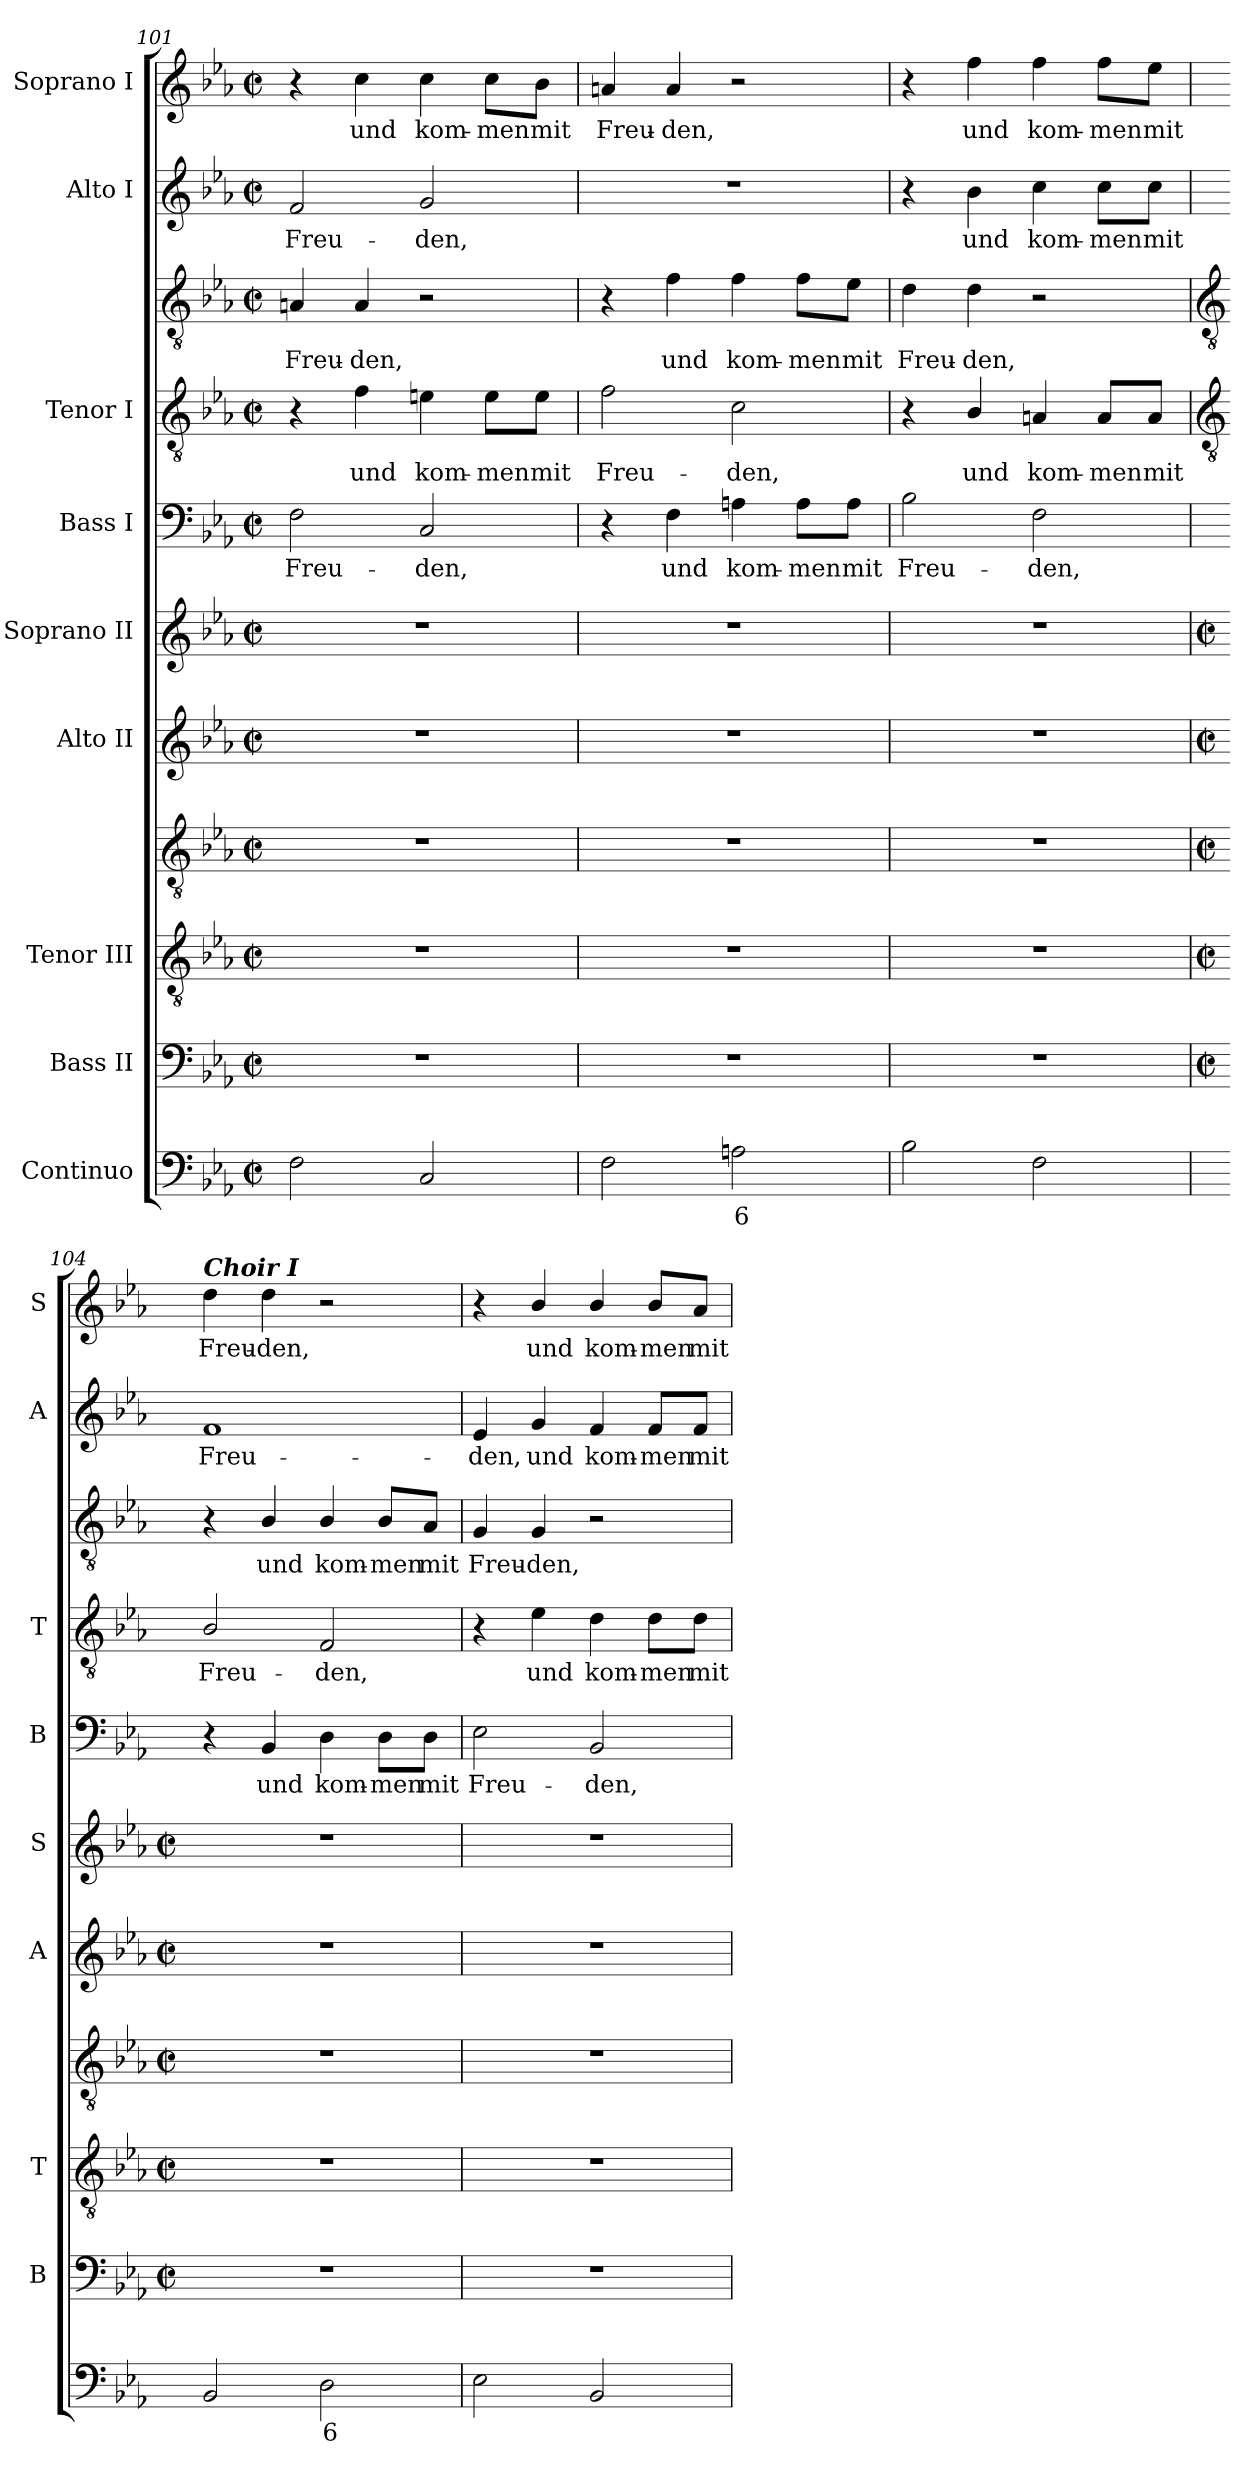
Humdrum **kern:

**kern	**text	**kern	**kern	**kern	**kern	**kern	**kern	**text	**kern	**text	**kern	**text	**kern	**text	**kern	**text
*part9	*part9	*part8	*part7	*part7	*part6	*part5	*part4	*part4	*part3	*part3	*part3	*part3	*part2	*part2	*part1	*part1
*staff11	*staff11	*staff10	*staff9	*staff8	*staff7	*staff6	*staff5	*staff5	*staff4	*staff4	*staff3	*staff3	*staff2	*staff2	*staff1	*staff1
*I"Continuo	*	*I"Bass II	*I"Tenor III	*	*I"Alto II	*I"Soprano II	*I"Bass I	*	*I"Tenor I	*	*	*	*I"Alto I	*	*I"Soprano I	*
*	*	*I'B	*I'T	*	*I'A	*I'S	*I'B	*	*I'T	*	*	*	*I'A	*	*I'S	*
*clefF4	*	*clefF4	*clefGv2	*clefGv2	*clefG2	*clefG2	*clefF4	*	*clefGv2	*	*clefGv2	*	*clefG2	*	*clefG2	*
*k[b-e-a-]	*	*k[b-e-a-]	*k[b-e-a-]	*k[b-e-a-]	*k[b-e-a-]	*k[b-e-a-]	*k[b-e-a-]	*	*k[b-e-a-]	*	*k[b-e-a-]	*	*k[b-e-a-]	*	*k[b-e-a-]	*
*E-:	*	*E-:	*E-:	*E-:	*E-:	*E-:	*E-:	*	*E-:	*	*E-:	*	*E-:	*	*E-:	*
*M2/2	*	*M2/2	*M2/2	*M2/2	*M2/2	*M2/2	*M2/2	*	*M2/2	*	*M2/2	*	*M2/2	*	*M2/2	*
*met(c|)	*	*met(c|)	*met(c|)	*met(c|)	*met(c|)	*met(c|)	*met(c|)	*	*met(c|)	*	*met(c|)	*	*met(c|)	*	*met(c|)	*
=101	=101	=101	=101	=101	=101	=101	=101	=101	=101	=101	=101	=101	=101	=101	=101	=101
!	!	!	!	!	!	!	!	!LO:LY:b	!	!	!	!LO:LY:b	!	!LO:LY:b	!	!
2F\	.	1r	1r	1r	1r	1r	2F	Freu-	4r	.	4An	Freu-	2f	Freu-	4r	.
!	!	!	!	!	!	!	!	!	!	!LO:LY:b	!	!LO:LY:b	!	!	!	!LO:LY:b
.	.	.	.	.	.	.	.	.	4f	und	4A	-den,	.	.	4cc	und
!	!	!	!	!	!	!	!	!LO:LY:b	!	!LO:LY:b	!	!	!	!LO:LY:b	!	!LO:LY:b
2C	.	.	.	.	.	.	2C	-den,	4en	kom-	2r	.	2g	-den,	4cc	kom-
!	!	!	!	!	!	!	!	!	!	!LO:LY:b	!	!	!	!	!	!LO:LY:b
.	.	.	.	.	.	.	.	.	8e\L	-men	.	.	.	.	8cc\L	-men
!	!	!	!	!	!	!	!	!	!	!LO:LY:b	!	!	!	!	!	!LO:LY:b
.	.	.	.	.	.	.	.	.	8e\J	mit	.	.	.	.	8b-\J	mit
=102	=102	=102	=102	=102	=102	=102	=102	=102	=102	=102	=102	=102	=102	=102	=102	=102
!	!	!	!	!	!	!	!	!	!	!LO:LY:b	!	!	!	!	!	!LO:LY:b
2F	.	1r	1r	1r	1r	1r	4r	.	2f	Freu-	4r	.	1r	.	4an	Freu-
!	!	!	!	!	!	!	!	!LO:LY:b	!	!	!	!LO:LY:b	!	!	!	!LO:LY:b
.	.	.	.	.	.	.	4F	und	.	.	4f	und	.	.	4a	-den,
!	!LO:LY:b	!	!	!	!	!	!	!LO:LY:b	!	!LO:LY:b	!	!LO:LY:b	!	!	!	!
2An	6	.	.	.	.	.	4An	kom-	2c	-den,	4f	kom-	.	.	2r	.
!	!	!	!	!	!	!	!	!LO:LY:b	!	!	!	!LO:LY:b	!	!	!	!
.	.	.	.	.	.	.	8A\L	-men	.	.	8f\L	-men	.	.	.	.
!	!	!	!	!	!	!	!	!LO:LY:b	!	!	!	!LO:LY:b	!	!	!	!
.	.	.	.	.	.	.	8A\J	mit	.	.	8e-\J	mit	.	.	.	.
=103	=103	=103	=103	=103	=103	=103	=103	=103	=103	=103	=103	=103	=103	=103	=103	=103
!	!	!	!	!	!	!	!	!LO:LY:b	!	!	!	!LO:LY:b	!	!	!	!
2B-	.	1r	1r	1r	1r	1r	2B-	Freu-	4r	.	4d	Freu-	4r	.	4r	.
!	!	!	!	!	!	!	!	!	!	!LO:LY:b	!	!LO:LY:b	!	!LO:LY:b	!	!LO:LY:b
.	.	.	.	.	.	.	.	.	4B-/	und	4d	-den,	4b-	und	4ff	und
!	!	!	!	!	!	!	!	!LO:LY:b	!	!LO:LY:b	!	!	!	!LO:LY:b	!	!LO:LY:b
2F\	.	.	.	.	.	.	2F	-den,	4An	kom-	2r	.	4cc	kom-	4ff	kom-
!	!	!	!	!	!	!	!	!	!	!LO:LY:b	!	!	!	!LO:LY:b	!	!LO:LY:b
.	.	.	.	.	.	.	.	.	8A/L	-men	.	.	8cc\L	-men	8ff\L	-men
!	!	!	!	!	!	!	!	!	!	!LO:LY:b	!	!	!	!LO:LY:b	!	!LO:LY:b
.	.	.	.	.	.	.	.	.	8A/J	mit	.	.	8cc\J	mit	8ee-\J	mit
!!LO:LB:g=z
=104	=104	=104	=104	=104	=104	=104	=104	=104	=104	=104	=104	=104	=104	=104	=104	=104
*	*	*	*	*	*	*	*	*	*clefGv2	*	*clefGv2	*	*	*	*	*
*	*	*M2/2	*M2/2	*M2/2	*M2/2	*M2/2	*	*	*	*	*	*	*	*	*	*
*	*	*met(c|)	*met(c|)	*met(c|)	*met(c|)	*met(c|)	*	*	*	*	*	*	*	*	*	*
!	!	!	!	!	!	!	!	!	!	!	!	!	!	!	!LO:TX:a:Bi:t=Choir I	!
!	!	!	!	!	!	!	!	!	!	!LO:LY:b	!	!	!	!LO:LY:b	!	!LO:LY:b
2BB-	.	1r	1r	1r	1r	1r	4r	.	2B-/	Freu-	4r	.	1f	Freu-	4dd	Freu-
!	!	!	!	!	!	!	!	!LO:LY:b	!	!	!	!LO:LY:b	!	!	!	!LO:LY:b
.	.	.	.	.	.	.	4BB-	und	.	.	4B-/	und	.	.	4dd	-den,
!	!LO:LY:b	!	!	!	!	!	!	!LO:LY:b	!	!LO:LY:b	!	!LO:LY:b	!	!	!	!
2D	6	.	.	.	.	.	4D	kom-	2F	-den,	4B-/	kom-	.	.	2r	.
!	!	!	!	!	!	!	!	!LO:LY:b	!	!	!	!LO:LY:b	!	!	!	!
.	.	.	.	.	.	.	8D\L	-men	.	.	8B-/L	-men	.	.	.	.
!	!	!	!	!	!	!	!	!LO:LY:b	!	!	!	!LO:LY:b	!	!	!	!
.	.	.	.	.	.	.	8D\J	mit	.	.	8A-/J	mit	.	.	.	.
=105	=105	=105	=105	=105	=105	=105	=105	=105	=105	=105	=105	=105	=105	=105	=105	=105
!	!	!	!	!	!	!	!	!LO:LY:b	!	!	!	!LO:LY:b	!	!LO:LY:b	!	!
2E-	.	1r	1r	1r	1r	1r	2E-	Freu-	4r	.	4G	Freu-	4e-	-den,	4r	.
!	!	!	!	!	!	!	!	!	!	!LO:LY:b	!	!LO:LY:b	!	!LO:LY:b	!	!LO:LY:b
.	.	.	.	.	.	.	.	.	4e-	und	4G	-den,	4g	und	4b-/	und
!	!	!	!	!	!	!	!	!LO:LY:b	!	!LO:LY:b	!	!	!	!LO:LY:b	!	!LO:LY:b
2BB-	.	.	.	.	.	.	2BB-	-den,	4d	kom-	2r	.	4f	kom-	4b-/	kom-
!	!	!	!	!	!	!	!	!	!	!LO:LY:b	!	!	!	!LO:LY:b	!	!LO:LY:b
.	.	.	.	.	.	.	.	.	8d\L	-men	.	.	8f/L	-men	8b-/L	-men
!	!	!	!	!	!	!	!	!	!	!LO:LY:b	!	!	!	!LO:LY:b	!	!LO:LY:b
.	.	.	.	.	.	.	.	.	8d\J	mit	.	.	8f/J	mit	8a-/J	mit
=	=	=	=	=	=	=	=	=	=	=	=	=	=	=	=	=
*-	*-	*-	*-	*-	*-	*-	*-	*-	*-	*-	*-	*-	*-	*-	*-	*-
